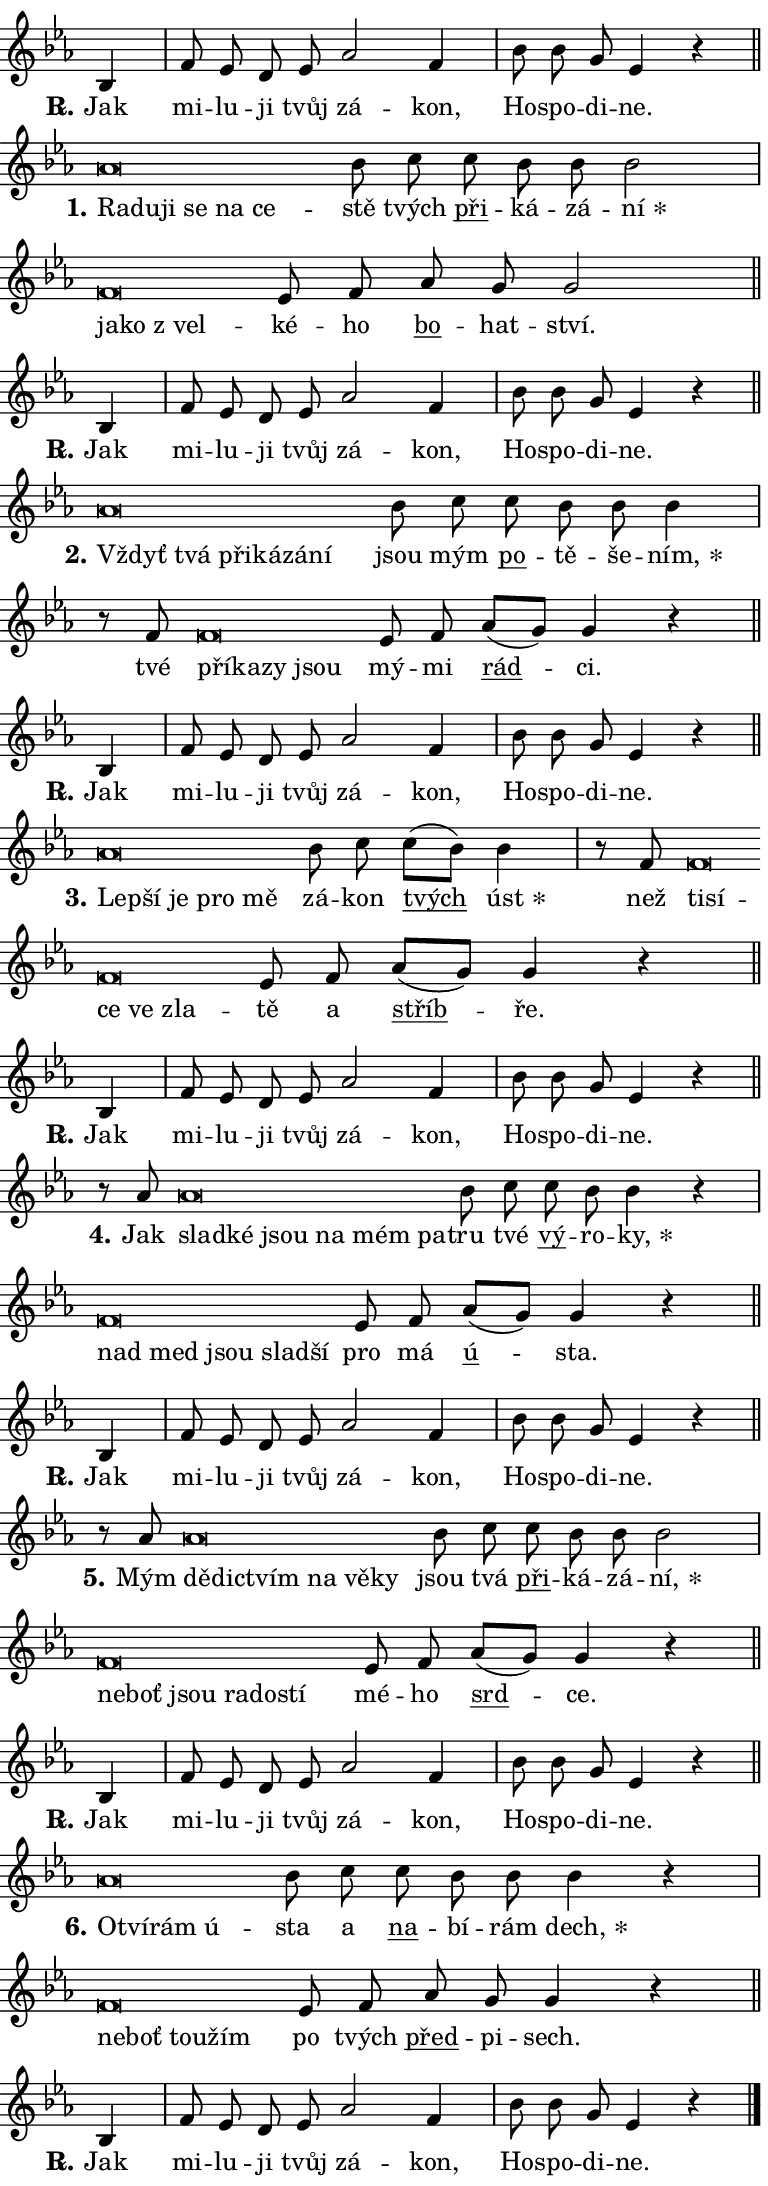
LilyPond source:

\version "2.24.0"
\header { tagline = "" }
\paper {
  indent = 0\cm
  top-margin = 0\cm
  right-margin = 0.13\cm % to fit lyric hyphens
  bottom-margin = 0\cm
  left-margin = 0\cm
  paper-width = 13\cm
  page-breaking = #ly:one-page-breaking
  system-system-spacing.basic-distance = #11
  score-system-spacing.basic-distance = #11
  ragged-last = ##f
}


%% Author: Thomas Morley
%% https://lists.gnu.org/archive/html/lilypond-user/2020-05/msg00002.html
#(define (line-position grob)
"Returns position of @var[grob} in current system:
   @code{'start}, if at first time-step
   @code{'end}, if at last time-step
   @code{'middle} otherwise
"
  (let* ((col (ly:item-get-column grob))
         (ln (ly:grob-object col 'left-neighbor))
         (rn (ly:grob-object col 'right-neighbor))
         (col-to-check-left (if (ly:grob? ln) ln col))
         (col-to-check-right (if (ly:grob? rn) rn col))
         (break-dir-left
           (and
             (ly:grob-property col-to-check-left 'non-musical #f)
             (ly:item-break-dir col-to-check-left)))
         (break-dir-right
           (and
             (ly:grob-property col-to-check-right 'non-musical #f)
             (ly:item-break-dir col-to-check-right))))
        (cond ((eqv? 1 break-dir-left) 'start)
              ((eqv? -1 break-dir-right) 'end)
              (else 'middle))))

#(define (tranparent-at-line-position vctor)
  (lambda (grob)
  "Relying on @code{line-position} select the relevant enry from @var{vctor}.
Used to determine transparency,"
    (case (line-position grob)
      ((end) (not (vector-ref vctor 0)))
      ((middle) (not (vector-ref vctor 1)))
      ((start) (not (vector-ref vctor 2))))))

noteHeadBreakVisibility =
#(define-music-function (break-visibility)(vector?)
"Makes @code{NoteHead}s transparent relying on @var{break-visibility}"
#{
  \override NoteHead.transparent =
    #(tranparent-at-line-position break-visibility)
#})

#(define delete-ledgers-for-transparent-note-heads
  (lambda (grob)
    "Reads whether a @code{NoteHead} is transparent.
If so this @code{NoteHead} is removed from @code{'note-heads} from
@var{grob}, which is supposed to be @code{LedgerLineSpanner}.
As a result ledgers are not printed for this @code{NoteHead}"
    (let* ((nhds-array (ly:grob-object grob 'note-heads))
           (nhds-list
             (if (ly:grob-array? nhds-array)
                 (ly:grob-array->list nhds-array)
                 '()))
           ;; Relies on the transparent-property being done before
           ;; Staff.LedgerLineSpanner.after-line-breaking is executed.
           ;; This is fragile ...
           (to-keep
             (remove
               (lambda (nhd)
                 (ly:grob-property nhd 'transparent #f))
               nhds-list)))
      ;; TODO find a better method to iterate over grob-arrays, similiar
      ;; to filter/remove etc for lists
      ;; For now rebuilt from scratch
      (set! (ly:grob-object grob 'note-heads)  '())
      (for-each
        (lambda (nhd)
          (ly:pointer-group-interface::add-grob grob 'note-heads nhd))
        to-keep))))

squashNotes = {
  \override NoteHead.X-extent = #'(-0.2 . 0.2)
  \override NoteHead.Y-extent = #'(-0.75 . 0)
  \override NoteHead.stencil =
    #(lambda (grob)
       (let ((pos (ly:grob-property grob 'staff-position)))
         (begin
           (if (< pos -7) (display "ERROR: Lower brevis then expected\n") (display ""))
           (if (<= pos -6) ly:text-interface::print ly:note-head::print))))
}
unSquashNotes = {
  \revert NoteHead.X-extent
  \revert NoteHead.Y-extent
  \revert NoteHead.stencil
}

hideNotes = \noteHeadBreakVisibility #begin-of-line-visible
unHideNotes = \noteHeadBreakVisibility #all-visible

% work-around for resetting accidentals
% https://lilypond.org/doc/v2.23/Documentation/notation/displaying-rhythms#unmetered-music
cadenzaMeasure = {
  \cadenzaOff
  \partial 1024 s1024
  \cadenzaOn
}

#(define-markup-command (accent layout props text) (markup?)
  "Underline accented syllable"
  (interpret-markup layout props
    #{\markup \override #'(offset . 4.3) \underline { #text }#}))

responsum = \markup \concat {
  "R" \hspace #-1.05 \path #0.1 #'((moveto 0 0.07) (lineto 0.9 0.8)) \hspace #0.05 "."
}

spaceSize = #0.6828661417322834 % exact space size for TeX Gyre Schola

\layout {
  \context {
    \Staff
    \remove "Time_signature_engraver"
    \override LedgerLineSpanner.after-line-breaking = #delete-ledgers-for-transparent-note-heads
  }
  \context {
    \Lyrics {
      \override LyricSpace.minimum-distance = \spaceSize
      \override LyricText.font-name = #"TeX Gyre Schola"
      \override LyricText.font-size = 1
      \override StanzaNumber.font-name = #"TeX Gyre Schola Bold"
      \override StanzaNumber.font-size = 1
    }
  }
  \context {
    \Score 
    \override NoteHead.text =
      #(lambda (grob) 
        (let ((pos (ly:grob-property grob 'staff-position)))
          #{\markup {
            \combine
              \halign #-0.55 \raise #(if (= pos -6) 0 0.5) \override #'(thickness . 2) \draw-line #'(3.2 . 0)
              \musicglyph "noteheads.sM1"
          }#}))
  }
}

% magnetic-lyrics.ily
%
%   written by
%     Jean Abou Samra <jean@abou-samra.fr>
%     Werner Lemberg <wl@gnu.org>
%
%   adapted by
%     Jiri Hon <jiri.hon@gmail.com>
%
% Version 2022-Apr-15

% https://www.mail-archive.com/lilypond-user@gnu.org/msg149350.html

#(define (Left_hyphen_pointer_engraver context)
   "Collect syllable-hyphen-syllable occurrences in lyrics and store
them in properties.  This engraver only looks to the left.  For
example, if the lyrics input is @code{foo -- bar}, it does the
following.

@itemize @bullet
@item
Set the @code{text} property of the @code{LyricHyphen} grob between
@q{foo} and @q{bar} to @code{foo}.

@item
Set the @code{left-hyphen} property of the @code{LyricText} grob with
text @q{foo} to the @code{LyricHyphen} grob between @q{foo} and
@q{bar}.
@end itemize

Use this auxiliary engraver in combination with the
@code{lyric-@/text::@/apply-@/magnetic-@/offset!} hook."
   (let ((hyphen #f)
         (text #f))
     (make-engraver
      (acknowledgers
       ((lyric-syllable-interface engraver grob source-engraver)
        (set! text grob)))
      (end-acknowledgers
       ((lyric-hyphen-interface engraver grob source-engraver)
        ;(when (not (grob::has-interface grob 'lyric-space-interface))
          (set! hyphen grob)));)
      ((stop-translation-timestep engraver)
       (when (and text hyphen)
         (ly:grob-set-object! text 'left-hyphen hyphen))
       (set! text #f)
       (set! hyphen #f)))))

#(define (lyric-text::apply-magnetic-offset! grob)
   "If the space between two syllables is less than the value in
property @code{LyricText@/.details@/.squash-threshold}, move the right
syllable to the left so that it gets concatenated with the left
syllable.

Use this function as a hook for
@code{LyricText@/.after-@/line-@/breaking} if the
@code{Left_@/hyphen_@/pointer_@/engraver} is active."
   (let ((hyphen (ly:grob-object grob 'left-hyphen #f)))
     (when hyphen
       (let ((left-text (ly:spanner-bound hyphen LEFT)))
         (when (grob::has-interface left-text 'lyric-syllable-interface)
           (let* ((common (ly:grob-common-refpoint grob left-text X))
                  (this-x-ext (ly:grob-extent grob common X))
                  (left-x-ext
                   (begin
                     ;; Trigger magnetism for left-text.
                     (ly:grob-property left-text 'after-line-breaking)
                     (ly:grob-extent left-text common X)))
                  ;; `delta` is the gap width between two syllables.
                  (delta (- (interval-start this-x-ext)
                            (interval-end left-x-ext)))
                  (details (ly:grob-property grob 'details))
                  (threshold (assoc-get 'squash-threshold details 0.2)))
             (when (< delta threshold)
               (let* (;; We have to manipulate the input text so that
                      ;; ligatures crossing syllable boundaries are not
                      ;; disabled.  For languages based on the Latin
                      ;; script this is essentially a beautification.
                      ;; However, for non-Western scripts it can be a
                      ;; necessity.
                      (lt (ly:grob-property left-text 'text))
                      (rt (ly:grob-property grob 'text))
                      (is-space (grob::has-interface hyphen 'lyric-space-interface))
                      (space (if is-space " " ""))
                      (extra-delta (if is-space spaceSize 0))
                      ;; Append new syllable.
                      (ltrt-space (if (and (string? lt) (string? rt))
                                (string-append lt space rt)
                                (make-concat-markup (list lt space rt))))
                      ;; Right-align `ltrt` to the right side.
                      (ltrt-space-markup (grob-interpret-markup
                               grob
                               (make-translate-markup
                                (cons (interval-length this-x-ext) 0)
                                (make-right-align-markup ltrt-space)))))
                 (begin
                   ;; Don't print `left-text`.
                   (ly:grob-set-property! left-text 'stencil #f)
                   ;; Set text and stencil (which holds all collected
                   ;; syllables so far) and shift it to the left.
                   (ly:grob-set-property! grob 'text ltrt-space)
                   (ly:grob-set-property! grob 'stencil ltrt-space-markup)
                   (ly:grob-translate-axis! grob (- (- delta extra-delta)) X))))))))))


#(define (lyric-hyphen::displace-bounds-first grob)
   ;; Make very sure this callback isn't triggered too early.
   (let ((left (ly:spanner-bound grob LEFT))
         (right (ly:spanner-bound grob RIGHT)))
     (ly:grob-property left 'after-line-breaking)
     (ly:grob-property right 'after-line-breaking)
     (ly:lyric-hyphen::print grob)))

squashThreshold = #0.4

\layout {
  \context {
    \Lyrics
    \consists #Left_hyphen_pointer_engraver
    \override LyricText.after-line-breaking =
      #lyric-text::apply-magnetic-offset!
    \override LyricHyphen.stencil = #lyric-hyphen::displace-bounds-first
    \override LyricText.details.squash-threshold = \squashThreshold
    \override LyricHyphen.minimum-distance = 0
    \override LyricHyphen.minimum-length = \squashThreshold
  }
}

squashText = \override LyricText.details.squash-threshold = 9999
unSquashText = \override LyricText.details.squash-threshold = \squashThreshold

leftText = \override LyricText.self-alignment-X = #LEFT
unLeftText = \revert LyricText.self-alignment-X

starOffset = #(lambda (grob) 
                (let ((x_offset (ly:self-alignment-interface::aligned-on-x-parent grob)))
                  (if (= x_offset 0) 0 (+ x_offset 1.2))))

star = #(define-music-function (syllable)(string?)
"Append star separator at the end of a syllable"
#{
  \once \override LyricText.X-offset = #starOffset
  \lyricmode { \markup {
    #syllable
    \override #'((font-name . "TeX Gyre Schola Bold")) \hspace #0.2 \lower #0.65 \larger "*"
  } }
#})

starAccent = #(define-music-function (syllable)(string?)
"Append star separator at the end of a syllable and make accent"
#{
  \once \override LyricText.X-offset = #starOffset
  \lyricmode { \markup {
    \accent #syllable
    \override #'((font-name . "TeX Gyre Schola Bold")) \hspace #0.2 \lower #0.65 \larger "*"
  } }
#})

breath = #(define-music-function (syllable)(string?)
"Append breathing indicator at the end of a syllable"
#{
  \lyricmode { \markup { #syllable "+" } }
#})

optionalBreath = #(define-music-function (syllable)(string?)
"Append optional breathing indicator at the end of a syllable"
#{
  \lyricmode { \markup { #syllable "(+)" } }
#})


\score {
    <<
        \new Voice = "melody" { \cadenzaOn \key es \major \relative { bes4 \cadenzaMeasure \bar "|" f'8 es d es as2 f4 \cadenzaMeasure \bar "|" bes8 bes g es4 r \cadenzaMeasure \bar "||" \break } }
        \new Lyrics \lyricsto "melody" { \lyricmode { \set stanza = \responsum
Jak mi -- lu -- ji tvůj zá -- kon, Ho -- spo -- di -- ne. } }
    >>
    \layout {}
}

\score {
    <<
        \new Voice = "melody" { \cadenzaOn \key es \major \relative { \squashNotes as'\breve*1/16 \hideNotes \breve*1/16 \bar "" \breve*1/16 \bar "" \breve*1/16 \bar "" \breve*1/16 \breve*1/16 \bar "" \unHideNotes \unSquashNotes bes8 c \bar "" c bes bes bes2 \cadenzaMeasure \bar "|" \squashNotes f\breve*1/16 \hideNotes \breve*1/16 \breve*1/16 \bar "" \unHideNotes \unSquashNotes es8 f \bar "" as g g2 \cadenzaMeasure \bar "||" \break } }
        \new Lyrics \lyricsto "melody" { \lyricmode { \set stanza = "1."
\leftText Ra -- \squashText du -- ji se na ce -- \unLeftText \unSquashText stě tvých \markup \accent při -- ká -- zá -- \star ní \leftText ja -- \squashText ko "z vel" -- \unLeftText \unSquashText ké -- ho \markup \accent bo -- hat -- ství. } }
    >>
    \layout {}
}

\score {
    <<
        \new Voice = "melody" { \cadenzaOn \key es \major \relative { bes4 \cadenzaMeasure \bar "|" f'8 es d es as2 f4 \cadenzaMeasure \bar "|" bes8 bes g es4 r \cadenzaMeasure \bar "||" \break } }
        \new Lyrics \lyricsto "melody" { \lyricmode { \set stanza = \responsum
Jak mi -- lu -- ji tvůj zá -- kon, Ho -- spo -- di -- ne. } }
    >>
    \layout {}
}

\score {
    <<
        \new Voice = "melody" { \cadenzaOn \key es \major \relative { \squashNotes as'\breve*1/16 \hideNotes \breve*1/16 \bar "" \breve*1/16 \bar "" \breve*1/16 \bar "" \breve*1/16 \breve*1/16 \bar "" \unHideNotes \unSquashNotes bes8 c \bar "" c bes bes bes4 \cadenzaMeasure \bar "|" r8 f8 \squashNotes f\breve*1/16 \hideNotes \breve*1/16 \bar "" \breve*1/16 \breve*1/16 \bar "" \unHideNotes \unSquashNotes es8 f \bar "" as[( g)] g4 r \cadenzaMeasure \bar "||" \break } }
        \new Lyrics \lyricsto "melody" { \lyricmode { \set stanza = "2."
\leftText Vždyť \squashText tvá při -- ká -- zá -- ní \unLeftText \unSquashText jsou mým \markup \accent po -- tě -- še -- \star ním, tvé \leftText pří -- \squashText ka -- zy jsou \unLeftText \unSquashText mý -- mi \markup \accent rád -- ci. } }
    >>
    \layout {}
}

\score {
    <<
        \new Voice = "melody" { \cadenzaOn \key es \major \relative { bes4 \cadenzaMeasure \bar "|" f'8 es d es as2 f4 \cadenzaMeasure \bar "|" bes8 bes g es4 r \cadenzaMeasure \bar "||" \break } }
        \new Lyrics \lyricsto "melody" { \lyricmode { \set stanza = \responsum
Jak mi -- lu -- ji tvůj zá -- kon, Ho -- spo -- di -- ne. } }
    >>
    \layout {}
}

\score {
    <<
        \new Voice = "melody" { \cadenzaOn \key es \major \relative { \squashNotes as'\breve*1/16 \hideNotes \breve*1/16 \bar "" \breve*1/16 \bar "" \breve*1/16 \breve*1/16 \bar "" \unHideNotes \unSquashNotes bes8 c \bar "" c[( bes)] bes4 \cadenzaMeasure \bar "|" r8 f8 \squashNotes f\breve*1/16 \hideNotes \breve*1/16 \bar "" \breve*1/16 \bar "" \breve*1/16 \breve*1/16 \bar "" \unHideNotes \unSquashNotes es8 f \bar "" as[( g)] g4 r \cadenzaMeasure \bar "||" \break } }
        \new Lyrics \lyricsto "melody" { \lyricmode { \set stanza = "3."
\leftText Lep -- \squashText ší je pro mě \unLeftText \unSquashText zá -- kon \markup \accent tvých \star úst než \leftText ti -- \squashText sí -- ce ve zla -- \unLeftText \unSquashText tě a \markup \accent stříb -- ře. } }
    >>
    \layout {}
}

\score {
    <<
        \new Voice = "melody" { \cadenzaOn \key es \major \relative { bes4 \cadenzaMeasure \bar "|" f'8 es d es as2 f4 \cadenzaMeasure \bar "|" bes8 bes g es4 r \cadenzaMeasure \bar "||" \break } }
        \new Lyrics \lyricsto "melody" { \lyricmode { \set stanza = \responsum
Jak mi -- lu -- ji tvůj zá -- kon, Ho -- spo -- di -- ne. } }
    >>
    \layout {}
}

\score {
    <<
        \new Voice = "melody" { \cadenzaOn \key es \major \relative { r8 as'8 \squashNotes as\breve*1/16 \hideNotes \breve*1/16 \bar "" \breve*1/16 \bar "" \breve*1/16 \bar "" \breve*1/16 \breve*1/16 \bar "" \unHideNotes \unSquashNotes bes8 c \bar "" c bes bes4 r \cadenzaMeasure \bar "|" \squashNotes f\breve*1/16 \hideNotes \breve*1/16 \bar "" \breve*1/16 \bar "" \breve*1/16 \breve*1/16 \bar "" \unHideNotes \unSquashNotes es8 f \bar "" as[( g)] g4 r \cadenzaMeasure \bar "||" \break } }
        \new Lyrics \lyricsto "melody" { \lyricmode { \set stanza = "4."
Jak \leftText slad -- \squashText ké jsou na mém pa -- \unLeftText \unSquashText tru tvé \markup \accent vý -- ro -- \star ky, \leftText nad \squashText med jsou slad -- ší \unLeftText \unSquashText pro má \markup \accent ú -- sta. } }
    >>
    \layout {}
}

\score {
    <<
        \new Voice = "melody" { \cadenzaOn \key es \major \relative { bes4 \cadenzaMeasure \bar "|" f'8 es d es as2 f4 \cadenzaMeasure \bar "|" bes8 bes g es4 r \cadenzaMeasure \bar "||" \break } }
        \new Lyrics \lyricsto "melody" { \lyricmode { \set stanza = \responsum
Jak mi -- lu -- ji tvůj zá -- kon, Ho -- spo -- di -- ne. } }
    >>
    \layout {}
}

\score {
    <<
        \new Voice = "melody" { \cadenzaOn \key es \major \relative { r8 as'8 \squashNotes as\breve*1/16 \hideNotes \breve*1/16 \bar "" \breve*1/16 \bar "" \breve*1/16 \bar "" \breve*1/16 \breve*1/16 \bar "" \unHideNotes \unSquashNotes bes8 c \bar "" c bes bes bes2 \cadenzaMeasure \bar "|" \squashNotes f\breve*1/16 \hideNotes \breve*1/16 \bar "" \breve*1/16 \bar "" \breve*1/16 \bar "" \breve*1/16 \breve*1/16 \bar "" \unHideNotes \unSquashNotes es8 f \bar "" as[( g)] g4 r \cadenzaMeasure \bar "||" \break } }
        \new Lyrics \lyricsto "melody" { \lyricmode { \set stanza = "5."
Mým \leftText dě -- \squashText dic -- tvím na vě -- ky \unLeftText \unSquashText jsou tvá \markup \accent při -- ká -- zá -- \star ní, \leftText ne -- \squashText boť jsou ra -- do -- stí \unLeftText \unSquashText mé -- ho \markup \accent srd -- ce. } }
    >>
    \layout {}
}

\score {
    <<
        \new Voice = "melody" { \cadenzaOn \key es \major \relative { bes4 \cadenzaMeasure \bar "|" f'8 es d es as2 f4 \cadenzaMeasure \bar "|" bes8 bes g es4 r \cadenzaMeasure \bar "||" \break } }
        \new Lyrics \lyricsto "melody" { \lyricmode { \set stanza = \responsum
Jak mi -- lu -- ji tvůj zá -- kon, Ho -- spo -- di -- ne. } }
    >>
    \layout {}
}

\score {
    <<
        \new Voice = "melody" { \cadenzaOn \key es \major \relative { \squashNotes as'\breve*1/16 \hideNotes \breve*1/16 \bar "" \breve*1/16 \breve*1/16 \bar "" \unHideNotes \unSquashNotes bes8 c \bar "" c bes bes bes4 r \cadenzaMeasure \bar "|" \squashNotes f\breve*1/16 \hideNotes \breve*1/16 \bar "" \breve*1/16 \breve*1/16 \bar "" \unHideNotes \unSquashNotes es8 f \bar "" as g g4 r \cadenzaMeasure \bar "||" \break } }
        \new Lyrics \lyricsto "melody" { \lyricmode { \set stanza = "6."
\leftText O -- \squashText tví -- rám ú -- \unLeftText \unSquashText sta a \markup \accent na -- bí -- rám \star dech, \leftText ne -- \squashText boť tou -- žím \unLeftText \unSquashText po tvých \markup \accent před -- pi -- sech. } }
    >>
    \layout {}
}

\score {
    <<
        \new Voice = "melody" { \cadenzaOn \key es \major \relative { bes4 \cadenzaMeasure \bar "|" f'8 es d es as2 f4 \cadenzaMeasure \bar "|" bes8 bes g es4 r \cadenzaMeasure \bar "||" \break } \bar "|." }
        \new Lyrics \lyricsto "melody" { \lyricmode { \set stanza = \responsum
Jak mi -- lu -- ji tvůj zá -- kon, Ho -- spo -- di -- ne. } }
    >>
    \layout {}
}
